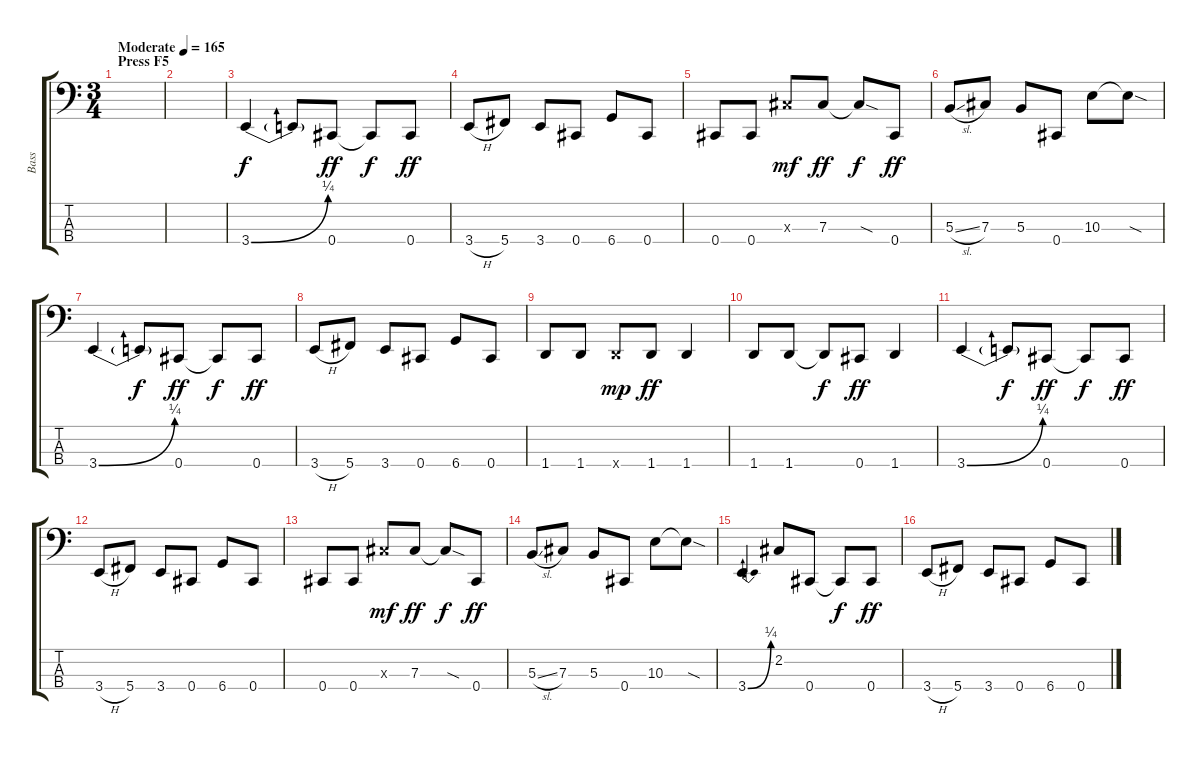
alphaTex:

\track ("Bass" "Bass") {instrument electricbassfinger}
\staff {score tabs}
\tuning (E2 B1 Gb1 Db1) {hide}
\ts (3 4)
\section ("" "Press F5")
\tempo (165 "Moderate")
\clef f4
\ks c
|
|
3.4{be (bend 0 0 60 1)}.4 3.4{t}.8{dy f} 0.4.8{dy ff} 0.4{t}.8{dy f} 0.4.8{dy ff} |
3.4{h}.8 5.4.8 3.4.8 0.4.8 6.4.8 0.4.8 |
0.4.8 0.4.8 7.3{x}.8{dy mf} 7.3.8{dy ff} 7.3{sod t}.8{dy f} 0.4.8{dy ff} |
5.3{sl}.8 7.3.8 5.3.8 0.4.8 10.3.8 10.3{sod t}.8 |
3.4{be (bend 0 0 60 1)}.4 3.4{t}.8{dy f} 0.4.8{dy ff} 0.4{t}.8{dy f} 0.4.8{dy ff} |
3.4{h}.8 5.4.8 3.4.8 0.4.8 6.4.8 0.4.8 |
1.4.8 1.4.8 1.4{x}.8{dy mp} 1.4.8{dy ff} 1.4.4 |
1.4.8 1.4.8 1.4{t}.8{dy f} 0.4.8{dy ff} 1.4.4 |
3.4{be (bend 0 0 60 1)}.4 3.4{t}.8{dy f} 0.4.8{dy ff} 0.4{t}.8{dy f} 0.4.8{dy ff} |
3.4{h}.8 5.4.8 3.4.8 0.4.8 6.4.8 0.4.8 |
0.4.8 0.4.8 7.3{x}.8{dy mf} 7.3.8{dy ff} 7.3{sod t}.8{dy f} 0.4.8{dy ff} |
5.3{sl}.8 7.3.8 5.3.8 0.4.8 10.3.8 10.3{sod t}.8 |
3.4{be (bend 0 0 60 1)}.4 2.2.8 0.4.8 0.4{t}.8{dy f} 0.4.8{dy ff} |
3.4{h}.8 5.4.8 3.4.8 0.4.8 6.4.8 0.4.8
